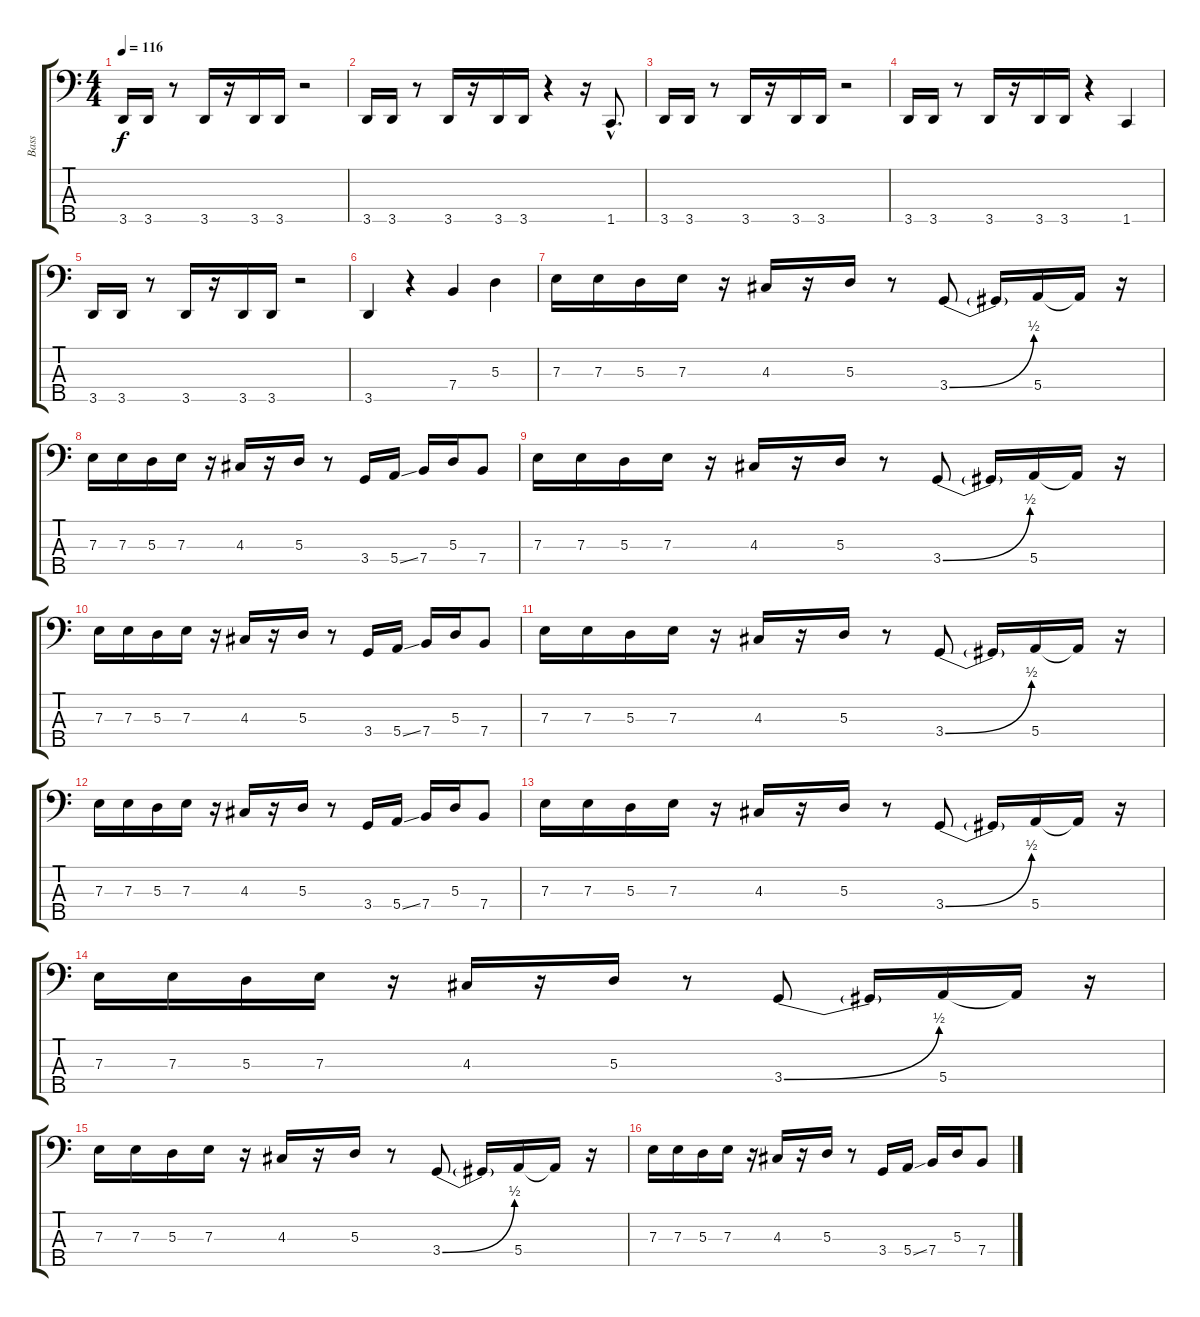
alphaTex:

\track ("Bass" "Bass") {instrument electricbassfinger}
\staff {score tabs}
\tuning (G2 D2 A1 E1 B0) {hide}
\ts (4 4)
\tempo 116
\clef f4
\ks c
3.5.16{dy f} 3.5.16 r.8 3.5.16 r.16 3.5.16 3.5.16 r.2 |
3.5.16 3.5.16 r.8 3.5.16 r.16 3.5.16 3.5.16 r.4 r.16 1.5{hac}.8{d} |
3.5.16 3.5.16 r.8 3.5.16 r.16 3.5.16 3.5.16 r.2 |
3.5.16 3.5.16 r.8 3.5.16 r.16 3.5.16 3.5.16 r.4 1.5.4 |
3.5.16 3.5.16 r.8 3.5.16 r.16 3.5.16 3.5.16 r.2 |
3.5.4 r.4 7.4.4 5.3.4 |
7.3.16 7.3.16 5.3.16 7.3.16 r.16 4.3.16 r.16 5.3.16 r.8 3.4{be (bend 0 0 60 2)}.8 3.4{t}.16 5.4.16 5.4{t}.16 r.16 |
7.3.16 7.3.16 5.3.16 7.3.16 r.16 4.3.16 r.16 5.3.16 r.8 3.4.16 5.4{ss}.16 7.4.16 5.3.16 7.4.8 |
7.3.16 7.3.16 5.3.16 7.3.16 r.16 4.3.16 r.16 5.3.16 r.8 3.4{be (bend 0 0 60 2)}.8 3.4{t}.16 5.4.16 5.4{t}.16 r.16 |
7.3.16 7.3.16 5.3.16 7.3.16 r.16 4.3.16 r.16 5.3.16 r.8 3.4.16 5.4{ss}.16 7.4.16 5.3.16 7.4.8 |
7.3.16 7.3.16 5.3.16 7.3.16 r.16 4.3.16 r.16 5.3.16 r.8 3.4{be (bend 0 0 60 2)}.8 3.4{t}.16 5.4.16 5.4{t}.16 r.16 |
7.3.16 7.3.16 5.3.16 7.3.16 r.16 4.3.16 r.16 5.3.16 r.8 3.4.16 5.4{ss}.16 7.4.16 5.3.16 7.4.8 |
7.3.16 7.3.16 5.3.16 7.3.16 r.16 4.3.16 r.16 5.3.16 r.8 3.4{be (bend 0 0 60 2)}.8 3.4{t}.16 5.4.16 5.4{t}.16 r.16 |
7.3.16 7.3.16 5.3.16 7.3.16 r.16 4.3.16 r.16 5.3.16 r.8 3.4{be (bend 0 0 60 2)}.8 3.4{t}.16 5.4.16 5.4{t}.16 r.16 |
7.3.16 7.3.16 5.3.16 7.3.16 r.16 4.3.16 r.16 5.3.16 r.8 3.4{be (bend 0 0 60 2)}.8 3.4{t}.16 5.4.16 5.4{t}.16 r.16 |
7.3.16 7.3.16 5.3.16 7.3.16 r.16 4.3.16 r.16 5.3.16 r.8 3.4.16 5.4{ss}.16 7.4.16 5.3.16 7.4.8
